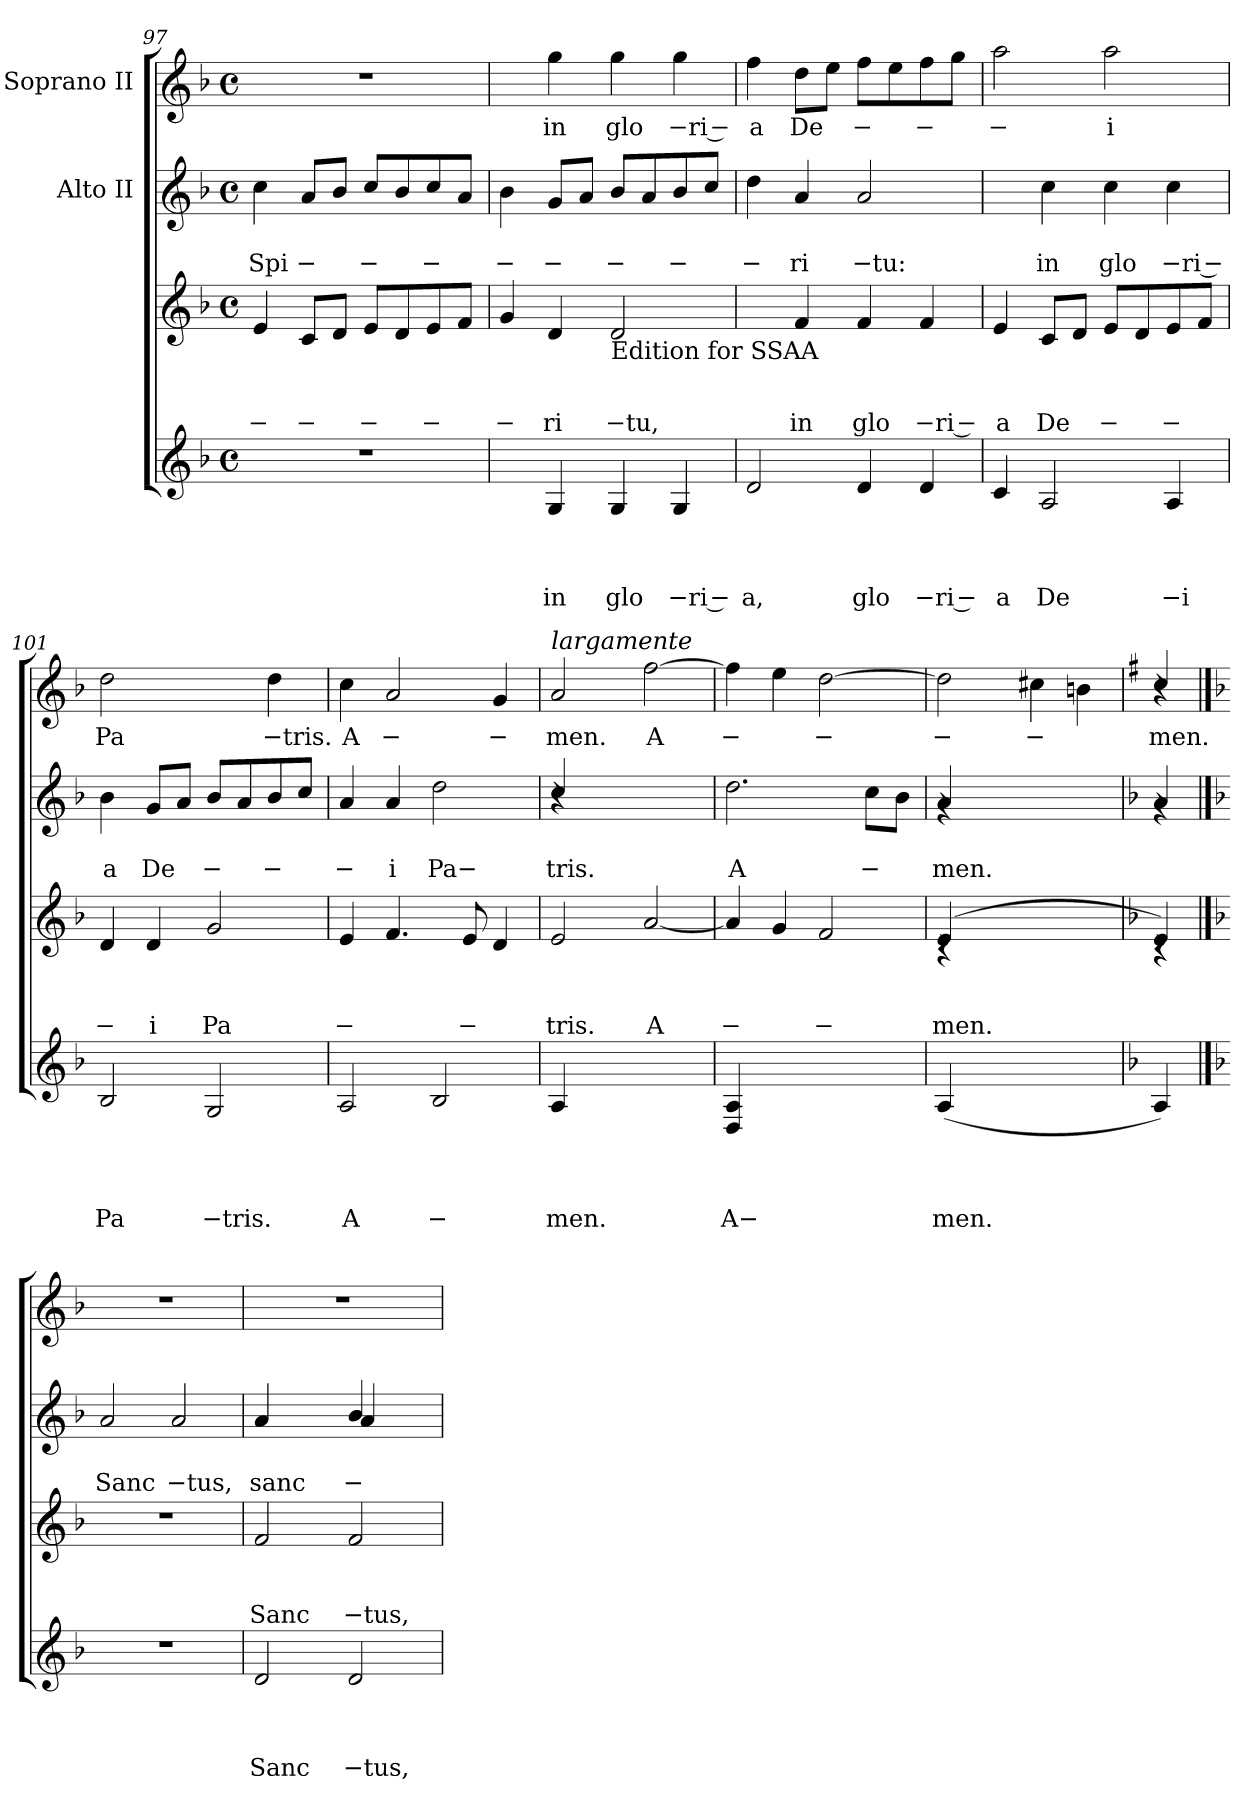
**kern	**text	**text	**text	**text	**kern	**text	**text	**text	**kern	**text	**text	**kern	**text
*part4	*part4	*part4	*part4	*part4	*part3	*part3	*part3	*part3	*part2	*part2	*part2	*part1	*part1
*staff4	*staff4	*staff4	*staff4	*staff4	*staff3	*staff3	*staff3	*staff3	*staff2	*staff2	*staff2	*staff1	*staff1
*	*	*	*	*	*	*	*	*	*I"Alto II	*	*	*I"Soprano II	*
*clefG2	*	*	*	*	*clefG2	*	*	*	*clefG2	*	*	*clefG2	*
*k[b-]	*	*	*	*	*k[b-]	*	*	*	*k[b-]	*	*	*k[b-]	*
*F:	*	*	*	*	*F:	*	*	*	*F:	*	*	*F:	*
*M4/4	*	*	*	*	*M4/4	*	*	*	*M4/4	*	*	*M4/4	*
*met(c)	*	*	*	*	*met(c)	*	*	*	*met(c)	*	*	*met(c)	*
=97	=97	=97	=97	=97	=97	=97	=97	=97	=97	=97	=97	=97	=97
!	!	!	!	!	!	!	!	!LO:LY:b	!	!	!LO:LY:b	!	!
1r	.	.	.	.	4e/	.	.	−	4cc\	.	Spi	1r	.
!	!	!	!	!	!	!	!	!LO:LY:b	!	!	!LO:LY:b	!	!
.	.	.	.	.	8c/L	.	.	−	8a/L	.	−	.	.
.	.	.	.	.	8d/J	.	.	.	8b-/J	.	.	.	.
!	!	!	!	!	!	!	!	!LO:LY:b	!	!	!LO:LY:b	!	!
.	.	.	.	.	8e/L	.	.	−	8cc/L	.	−	.	.
.	.	.	.	.	8d/	.	.	.	8b-/	.	.	.	.
!	!	!	!	!	!	!	!	!LO:LY:b	!	!	!LO:LY:b	!	!
.	.	.	.	.	8e/	.	.	−	8cc/	.	−	.	.
.	.	.	.	.	8f/J	.	.	.	8a/J	.	.	.	.
=98	=98	=98	=98	=98	=98	=98	=98	=98	=98	=98	=98	=98	=98
!	!	!	!	!	!	!	!	!LO:LY:b	!	!	!LO:LY:b	!	!
4ryy	.	.	.	.	4g/	.	.	−	4b-\	.	−	4ryy	.
!	!	!	!	!LO:LY:b	!	!	!	!LO:LY:b	!	!	!LO:LY:b	!	!LO:LY:b
4G/	.	.	.	in	4d/	.	.	ri	8g/L	.	−	4gg\	in
.	.	.	.	.	.	.	.	.	8a/J	.	.	.	.
!	!	!	!	!	!LO:TX:b:t=Edition for SSAA	!	!	!	!	!	!	!	!
!	!	!	!	!LO:LY:b	!	!	!	!LO:LY:b:rj	!	!	!LO:LY:b	!	!LO:LY:b
4G/	.	.	.	glo	2d/	.	.	−tu,	8b-/L	.	−	4gg\	glo
.	.	.	.	.	.	.	.	.	8a/	.	.	.	.
!	!	!	!	!LO:LY:b:rj	!	!	!	!	!	!	!LO:LY:b	!	!LO:LY:b:rj
4G/	.	.	.	−ri −	.	.	.	.	8b-/	.	−	4gg\	−ri −
.	.	.	.	.	.	.	.	.	8cc/J	.	.	.	.
=99	=99	=99	=99	=99	=99	=99	=99	=99	=99	=99	=99	=99	=99
!	!	!	!	!LO:LY:b	!	!	!	!	!	!	!LO:LY:b	!	!LO:LY:b
2d/	.	.	.	a,	4ryy	.	.	.	4dd\	.	−	4ff\	a
!	!	!	!	!	!	!	!	!LO:LY:b	!	!	!LO:LY:b	!	!LO:LY:b
.	.	.	.	.	4f/	.	.	in	4a/	.	ri	8dd\L	De
.	.	.	.	.	.	.	.	.	.	.	.	8ee\J	.
!	!	!	!	!LO:LY:b	!	!	!	!LO:LY:b	!	!	!LO:LY:b:rj	!	!LO:LY:b
4d/	.	.	.	glo	4f/	.	.	glo	2a/	.	−tu:	8ff\L	−
.	.	.	.	.	.	.	.	.	.	.	.	8ee\	.
!	!	!	!	!LO:LY:b:rj	!	!	!	!LO:LY:b:rj	!	!	!	!	!LO:LY:b
4d/	.	.	.	−ri −	4f/	.	.	−ri −	.	.	.	8ff\	−
.	.	.	.	.	.	.	.	.	.	.	.	8gg\J	.
=100	=100	=100	=100	=100	=100	=100	=100	=100	=100	=100	=100	=100	=100
!	!	!	!	!LO:LY:b	!	!	!	!LO:LY:b	!	!	!	!	!LO:LY:b
4c/	.	.	.	a	4e/	.	.	a	4ryy	.	.	2aa\	−
!	!	!	!	!LO:LY:b	!	!	!	!LO:LY:b	!	!	!LO:LY:b	!	!
2A/	.	.	.	De	8c/L	.	.	De	4cc\	.	in	.	.
.	.	.	.	.	8d/J	.	.	.	.	.	.	.	.
!	!	!	!	!	!	!	!	!LO:LY:b	!	!	!LO:LY:b	!	!LO:LY:b
.	.	.	.	.	8e/L	.	.	−	4cc\	.	glo	2aa\	i
.	.	.	.	.	8d/	.	.	.	.	.	.	.	.
!	!	!	!	!LO:LY:b:rj	!	!	!	!LO:LY:b	!	!	!LO:LY:b:rj	!	!
4A/	.	.	.	−i	8e/	.	.	−	4cc\	.	−ri −	.	.
.	.	.	.	.	8f/J	.	.	.	.	.	.	.	.
!!LO:LB:g=z
=101	=101	=101	=101	=101	=101	=101	=101	=101	=101	=101	=101	=101	=101
!	!	!	!	!LO:LY:b	!	!	!	!LO:LY:b	!	!	!LO:LY:b	!	!LO:LY:b
2B-/	.	.	.	Pa	4d/	.	.	−	4b-\	.	a	2dd\	Pa
!	!	!	!	!	!	!	!	!LO:LY:b	!	!	!LO:LY:b	!	!
.	.	.	.	.	4d/	.	.	i	8g/L	.	De	.	.
.	.	.	.	.	.	.	.	.	8a/J	.	.	.	.
!	!	!	!	!LO:LY:b:rj	!	!	!	!LO:LY:b	!	!	!LO:LY:b	!	!
2G/	.	.	.	−tris.	2g/	.	.	Pa	8b-/L	.	−	4ryy	.
.	.	.	.	.	.	.	.	.	8a/	.	.	.	.
!	!	!	!	!	!	!	!	!	!	!	!LO:LY:b	!	!LO:LY:b:rj
.	.	.	.	.	.	.	.	.	8b-/	.	−	4dd\	−tris.
.	.	.	.	.	.	.	.	.	8cc/J	.	.	.	.
=102	=102	=102	=102	=102	=102	=102	=102	=102	=102	=102	=102	=102	=102
!	!	!	!	!LO:LY:b	!	!	!	!LO:LY:b	!	!	!LO:LY:b	!	!LO:LY:b
2A/	.	.	.	A	4e/	.	.	−	4a/	.	−	4cc\	A
!	!	!	!	!	!	!	!	!	!	!	!LO:LY:b	!	!LO:LY:b
.	.	.	.	.	4.f/	.	.	.	4a/	.	i	2a/	−
!	!	!	!	!LO:LY:b	!	!	!	!	!	!	!LO:LY:b	!	!
2B-/	.	.	.	−	.	.	.	.	2dd\	.	Pa−	.	.
!	!	!	!	!	!	!	!	!LO:LY:b	!	!	!	!	!
.	.	.	.	.	8e/	.	.	−	.	.	.	.	.
!	!	!	!	!	!	!	!	!	!	!	!	!	!LO:LY:b
.	.	.	.	.	4d/	.	.	.	.	.	.	4g/	−
=103	=103	=103	=103	=103	=103	=103	=103	=103	=103	=103	=103	=103	=103
!	!	!	!	!	!	!	!	!	!	!	!	!LO:TX:a:i:t=largamente	!
!LO:N:head=solid	!	!	!	!LO:LY:b	!	!	!	!LO:LY:b	!LO:N:head=solid	!	!LO:LY:b	!	!LO:LY:b
*	*	*	*	*	*	*	*	*	*^	*	*	*	*
4A/	.	.	.	men.	2e/	.	.	tris.	4cc/	4ra	.	tris.	2a/	men.
2.ryy	.	.	.	.	.	.	.	.	2.ryy	2.ryy	.	.	.	.
!	!	!	!	!	!	!	!	!LO:LY:b	!	!	!	!	!	!LO:LY:b
.	.	.	.	.	[<2a/	.	.	A	.	.	.	.	[>2ff\	A
*	*	*	*	*	*	*	*	*	*v	*v	*	*	*	*
=104	=104	=104	=104	=104	=104	=104	=104	=104	=104	=104	=104	=104	=104
!LO:N:n=1:head=solid	!	!	!	!	!	!	!	!	!	!	!	!	!
!LO:N:n=2:head=solid	!	!	!	!LO:LY:b	!	!	!	!LO:LY:b	!	!	!LO:LY:b	!	!LO:LY:b
4D/ 4A/	.	.	.	A−	4a/]	.	.	−	2.dd\	.	A	4ff\]	−
2.ryy	.	.	.	.	4g/	.	.	.	.	.	.	4ee\	.
!	!	!	!	!	!	!	!	!LO:LY:b	!	!	!	!	!LO:LY:b
.	.	.	.	.	2f/	.	.	−	.	.	.	[>2dd\	−
!	!	!	!	!	!	!	!	!	!	!	!LO:LY:b	!	!
.	.	.	.	.	.	.	.	.	8cc\L	.	−	.	.
.	.	.	.	.	.	.	.	.	8b-\J	.	.	.	.
=105	=105	=105	=105	=105	=105	=105	=105	=105	=105	=105	=105	=105	=105
!LO:N:head=solid	!	!	!	!LO:LY:b	!LO:N:head=solid	!	!	!LO:LY:b	!LO:N:head=solid	!	!LO:LY:b	!	!LO:LY:b
*	*	*	*	*	*^	*	*	*	*^	*	*	*	*
(<4A/	.	.	.	men.	(<4e/	4rc	.	.	men.	4a/	4rf	.	men.	2dd\]	−
2.ryy	.	.	.	.	2.ryy	2.ryy	.	.	.	2.ryy	2.ryy	.	.	.	.
!	!	!	!	!	!	!	!	!	!	!	!	!	!	!	!LO:LY:b
.	.	.	.	.	.	.	.	.	.	.	.	.	.	4cc#X\	−
.	.	.	.	.	.	.	.	.	.	.	.	.	.	4bn\	.
=106	=106	=106	=106	=106	=106	=106	=106	=106	=106	=106	=106	=106	=106	=106	=106
*	*	*	*	*	*	*	*	*	*	*	*	*	*	*k[f#]	*
*	*	*	*	*	*	*	*	*	*	*	*	*	*	*G:	*
!LO:N:head=solid	!	!	!	!	!LO:N:head=solid	!	!	!	!	!LO:N:head=solid	!	!	!	!LO:N:head=solid	!LO:LY:b
*	*	*	*	*	*	*	*	*	*	*	*	*	*	*^	*
4A/)	.	.	.	.	4e/)	4rc	.	.	.	4a/	4rf	.	.	4cc/	4ra	men.
*	*	*	*	*	*v	*v	*	*	*	*	*	*	*	*v	*v	*
*	*	*	*	*	*	*	*	*	*v	*v	*	*	*	*
!!LO:PB:g=z
==107	==107	==107	==107	==107	==107	==107	==107	==107	==107	==107	==107	==107	==107
*	*	*	*	*	*	*	*	*	*	*	*	*k[b-]	*
*	*	*	*	*	*	*	*	*	*	*	*	*F:	*
*	*	*	*	*	*^	*	*	*	*^	*	*	*^	*
!	!	!	!	!	!	!	!	!	!	!	!	!	!LO:LY:b	!	!	!
*	*	*	*	*	*v	*v	*	*	*	*	*	*	*	*v	*v	*
*	*	*	*	*	*	*	*	*	*v	*v	*	*	*	*
1r	.	.	.	.	1r	.	.	.	2a/	.	Sanc	1r	.
!	!	!	!	!	!	!	!	!	!	!	!LO:LY:b:rj	!	!
.	.	.	.	.	.	.	.	.	2a/	.	−tus,	.	.
=108	=108	=108	=108	=108	=108	=108	=108	=108	=108	=108	=108	=108	=108
!	!	!	!	!LO:LY:b	!	!	!	!LO:LY:b	!	!	!LO:LY:b	!	!
*	*	*	*	*	*	*	*	*	*^	*	*	*	*
2d/	.	.	.	Sanc	2f/	.	.	Sanc	4a/	2ryy	.	sanc	1r	.
.	.	.	.	.	.	.	.	.	4ryy	.	.	.	.	.
!	!	!	!	!LO:LY:b:rj	!	!	!	!LO:LY:b:rj	!	!	!	!LO:LY:b	!	!
2d/	.	.	.	−tus,	2f/	.	.	−tus,	4b-/	4a/	.	−	.	.
.	.	.	.	.	.	.	.	.	4ryy	4ryy	.	.	.	.
*	*	*	*	*	*	*	*	*	*v	*v	*	*	*	*
=	=	=	=	=	=	=	=	=	=	=	=	=	=
*-	*-	*-	*-	*-	*-	*-	*-	*-	*-	*-	*-	*-	*-
